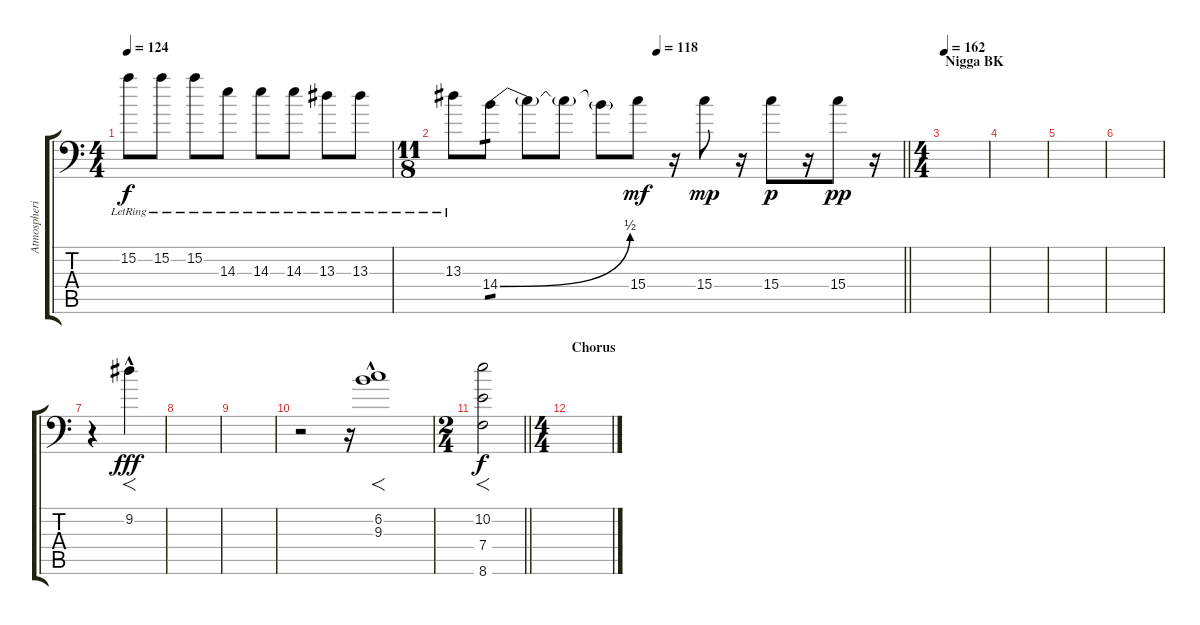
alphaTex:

\track ("Atmospherics 1" "Atmospheri") {instrument distortionguitar}
\staff {score tabs}
\tuning (B3 Gb3 D3 A2 E2 A1) {hide}
\ts (4 4)
\tempo 124
\clef f4
\ks c
15.2{lr}.8{dy f} 15.2{lr}.8 15.2{lr}.8 14.3{lr}.8 14.3{lr}.8 14.3{lr}.8 13.3{lr}.8 13.3{lr}.8 |
\ts (11 8)
\tempo (118 0.45454545454545453)
\barLineRight lightlight
13.3{lr}.8 14.4{be (bend 0 0 60 2)}.8{tp 1} 14.4{t}.8 14.4{t}.8 14.4{t}.8 15.4.8{dy mf} r.16 15.4.8{dy mp} r.16 15.4.8{dy p} r.16 15.4.8{dy pp} r.16 |
\ts (4 4)
\section ("" "Nigga BK")
\tempo 162
|
|
|
|
r.4 9.2{hac}.4{f dy fff volume 8 instrument distortionguitar} |
|
|
r.2 r.16 (6.2{hac} 9.3{hac}).1{f volume 12 instrument reversecymbal} |
\ts (2 4)
\barLineRight lightlight
(10.2 7.4 8.6).2{f dy f volume 10 instrument synthstrings1} |
\ts (4 4)
\section ("" "Chorus")
